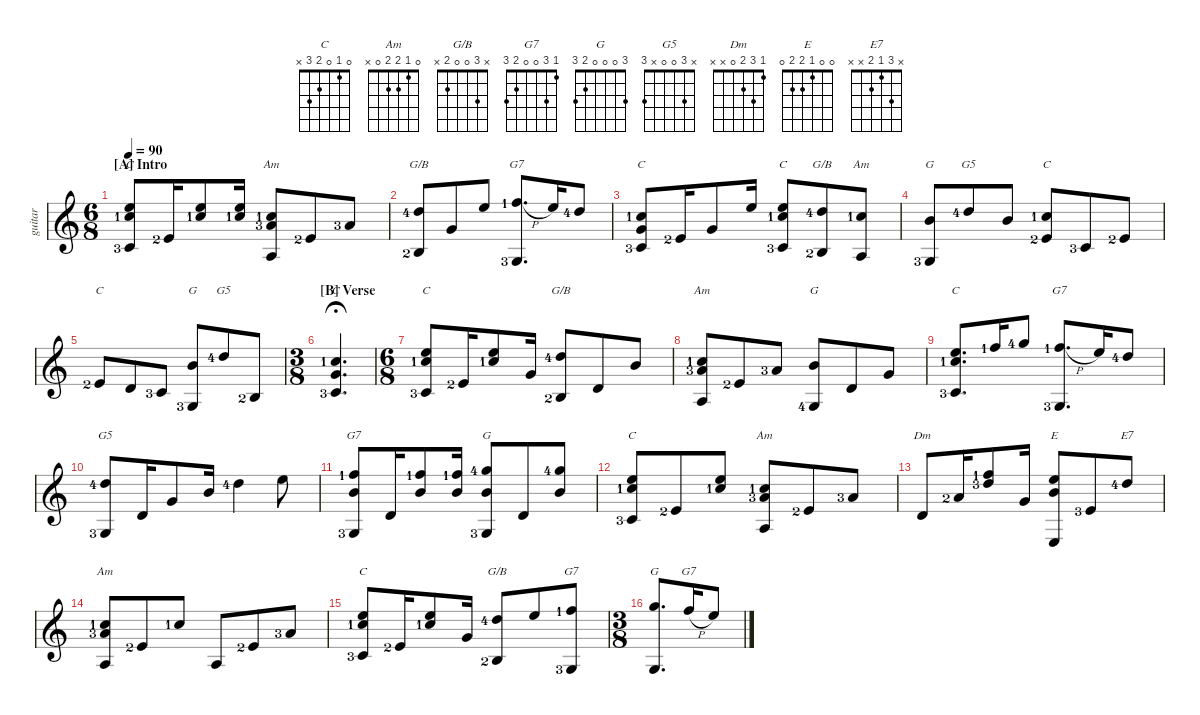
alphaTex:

\defaultSystemsLayout 4
\hideDynamics
\bracketExtendMode groupsimilarinstruments
\multiTrackTrackNamePolicy allsystems
\otherSystemsTrackNameOrientation horizontal
\track (" Guitar  " "guitar ") {instrument acousticguitarnylon}
\staff {score}
\tuning (E4 B3 G3 D3 A2 E2)
\chord ("C" 0 1 0 2 3 x) {showfingering false}
\chord ("Am" 0 1 2 2 0 x) {showfingering false}
\chord ("G/B" x 3 0 0 2 x) {showfingering false}
\chord ("G7" 1 3 0 0 2 3) {showfingering false}
\chord ("G" x 0 0 0 2 3) {showfingering false}
\chord ("G5" x 3 0 0 x 3) {showfingering false}
\chord ("G" 3 0 0 0 2 3) {showfingering false}
\chord ("Dm" 1 3 2 0 x x) {showfingering false}
\chord ("E" 0 0 1 2 2 0) {showfingering false}
\chord ("E7" x 3 1 2 x x) {showfingering false}
\ts (6 8)
\beaming (8 3 3)
\section ("A" "Intro ")
\scale
1.38327
\tempo 90
\accidentals auto
\clef g2
\ottava regular
\simile none
\ks c
(3.5{lf 4} 0.1 1.2{lf 2}).8{ch "C" dy mf instrument acousticguitarnylon beam Up} 2.4{lf 3}.16{beam Up} (0.1 1.2{lf 2}).8{beam Up} (0.1 1.2{lf 2}).16{beam Up} (1.2{lf 2} 2.3{lf 4} 0.5).8{ch "Am" beam Up} 2.4{lf 3}.8{beam Up} 2.3{lf 4}.8{beam Up} |
\scale
0.787385 (3.2{lf 5} 2.5{lf 3}).8{ch "G/B" beam Up} 0.3.8{beam Up} 0.1.8{beam Up} (1.1{h lf 2} 3.6{lf 4}).8{d ch "G7" beam Up} 0.1.16{beam Up} 3.2{lf 5}.8{beam Up} |
\scale
1.17443 (1.2{lf 2} 3.5{lf 4} 0.3).8{ch "C" beam Up} 2.4{lf 3}.16{beam Up} 0.3.8{beam Up} 0.1.16{beam Up} (0.1 3.5{lf 4} 1.2{lf 2}).8{ch "C" beam Up} (3.2{lf 5} 2.5{lf 3}).8{ch "G/B" beam Up} (0.5 1.2{lf 2}).8{ch "Am" beam Up} |
\scale
0.654921 (3.6{lf 4} 0.2).8{ch "G" beam Up} 3.2{lf 5}.8{ch "G5" beam Up} 0.2.8{beam Up} (1.2{lf 2} 2.4{lf 3}).8{ch "C" beam Up} 3.5{lf 4}.8{beam Up} 2.4{lf 3}.8{beam Up} |
2.4{lf 3}.8{ch "C" beam Up} 0.4.8{beam Up} 3.5{lf 4}.8{beam Up} (0.2 3.6{lf 4}).8{ch "G" beam Up} 3.2{lf 5}.8{ch "G5" beam Up} 2.5{lf 3}.8{beam Up} |
\ts (3 8)
\beaming (8 3)
\section ("B" "Verse")
(3.5{lf 4} 1.2{lf 2} 0.3).4{d ch "C" fermata (medium 0.5) beam Up} |
\ts (6 8)
\beaming (8 3 3)
(3.5{lf 4} 0.1 1.2{lf 2}).8{ch "C" beam Up} 2.4{lf 3}.16{beam Up} (0.1 1.2{lf 2}).8{beam Up} 0.3.16{beam Up} (3.2{lf 5} 2.5{lf 3}).8{ch "G/B" beam Up} 0.4.8{beam Up} 0.2.8{beam Up} |
(1.2{lf 2} 0.5 2.3{lf 4}).8{ch "Am" beam Up} 2.4{lf 3}.8{beam Up} 2.3{lf 4}.8{beam Up} (3.6{lf 5} 0.2).8{ch "G" beam Up} 0.4.8{beam Up} 0.3.8{beam Up} |
(0.1 1.2{lf 2} 3.5{lf 4}).8{d ch "C" beam Up} 1.1{lf 2}.16{beam Up} 3.1{lf 5}.8{beam Up} (1.1{h lf 2} 3.6{lf 4}).8{d ch "G7" beam Up} 0.1.16{beam Up} 3.2{lf 5}.8{beam Up} |
(3.2{lf 5} 3.6{lf 4}).8{ch "G5" beam Up} 0.4.16{beam Up} 0.3.8{beam Up} 0.2.16{beam Up} 3.2{lf 5}.4{beam Down} 0.1.8{beam Down} |
(1.1{lf 2} 3.6{lf 4} 0.2).8{ch "G7" beam Up} 0.4.16{beam Up} (1.1{lf 2} 0.2).8{beam Up} (1.1{lf 2} 0.2).16{beam Up} (3.1{lf 5} 3.6{lf 4} 0.2).8{ch "G" beam Up} 0.4.8{beam Up} (3.1{lf 5} 0.2).8{beam Up} |
(3.5{lf 4} 0.1 1.2{lf 2}).8{ch "C" beam Up} 2.4{lf 3}.8{beam Up} (0.1 1.2{lf 2}).8{beam Up} (1.2{lf 2} 2.3{lf 4} 0.5).8{ch "Am" beam Up} 2.4{lf 3}.8{beam Up} 2.3{lf 4}.8{beam Up} |
0.4.8{ch "Dm" beam Up} 2.3{lf 3}.16{beam Up} (1.1{lf 2} 3.2{lf 4}).8{beam Up} 0.3.16{beam Up} (0.1 0.6 0.2).8{ch "E" beam Up} 2.4{lf 4}.8{beam Up} 3.2{lf 5}.8{ch "E7" beam Up} |
(1.2{lf 2} 0.5 2.3{lf 4}).8{ch "Am" beam Up} 2.4{lf 3}.8{beam Up} 1.2{lf 2}.8{beam Up} 0.5.8{beam Up} 2.4{lf 3}.8{beam Up} 2.3{lf 4}.8{beam Up} |
(3.5{lf 4} 0.1 1.2{lf 2}).8{ch "C" beam Up} 2.4{lf 3}.16{beam Up} (0.1 1.2{lf 2}).8{beam Up} 0.3.16{beam Up} (3.2{lf 5} 2.5{lf 3}).8{ch "G/B" beam Up} 0.1.8{beam Up} (1.1{lf 2} 3.6{lf 4}).8{ch "G7" beam Up} |
\ts (3 8)
\beaming (8 3)
(3.1 3.6).8{d ch "G" beam Up} 1.1{h}.16{ch "G7" beam Up} 0.1.8{beam Up}
